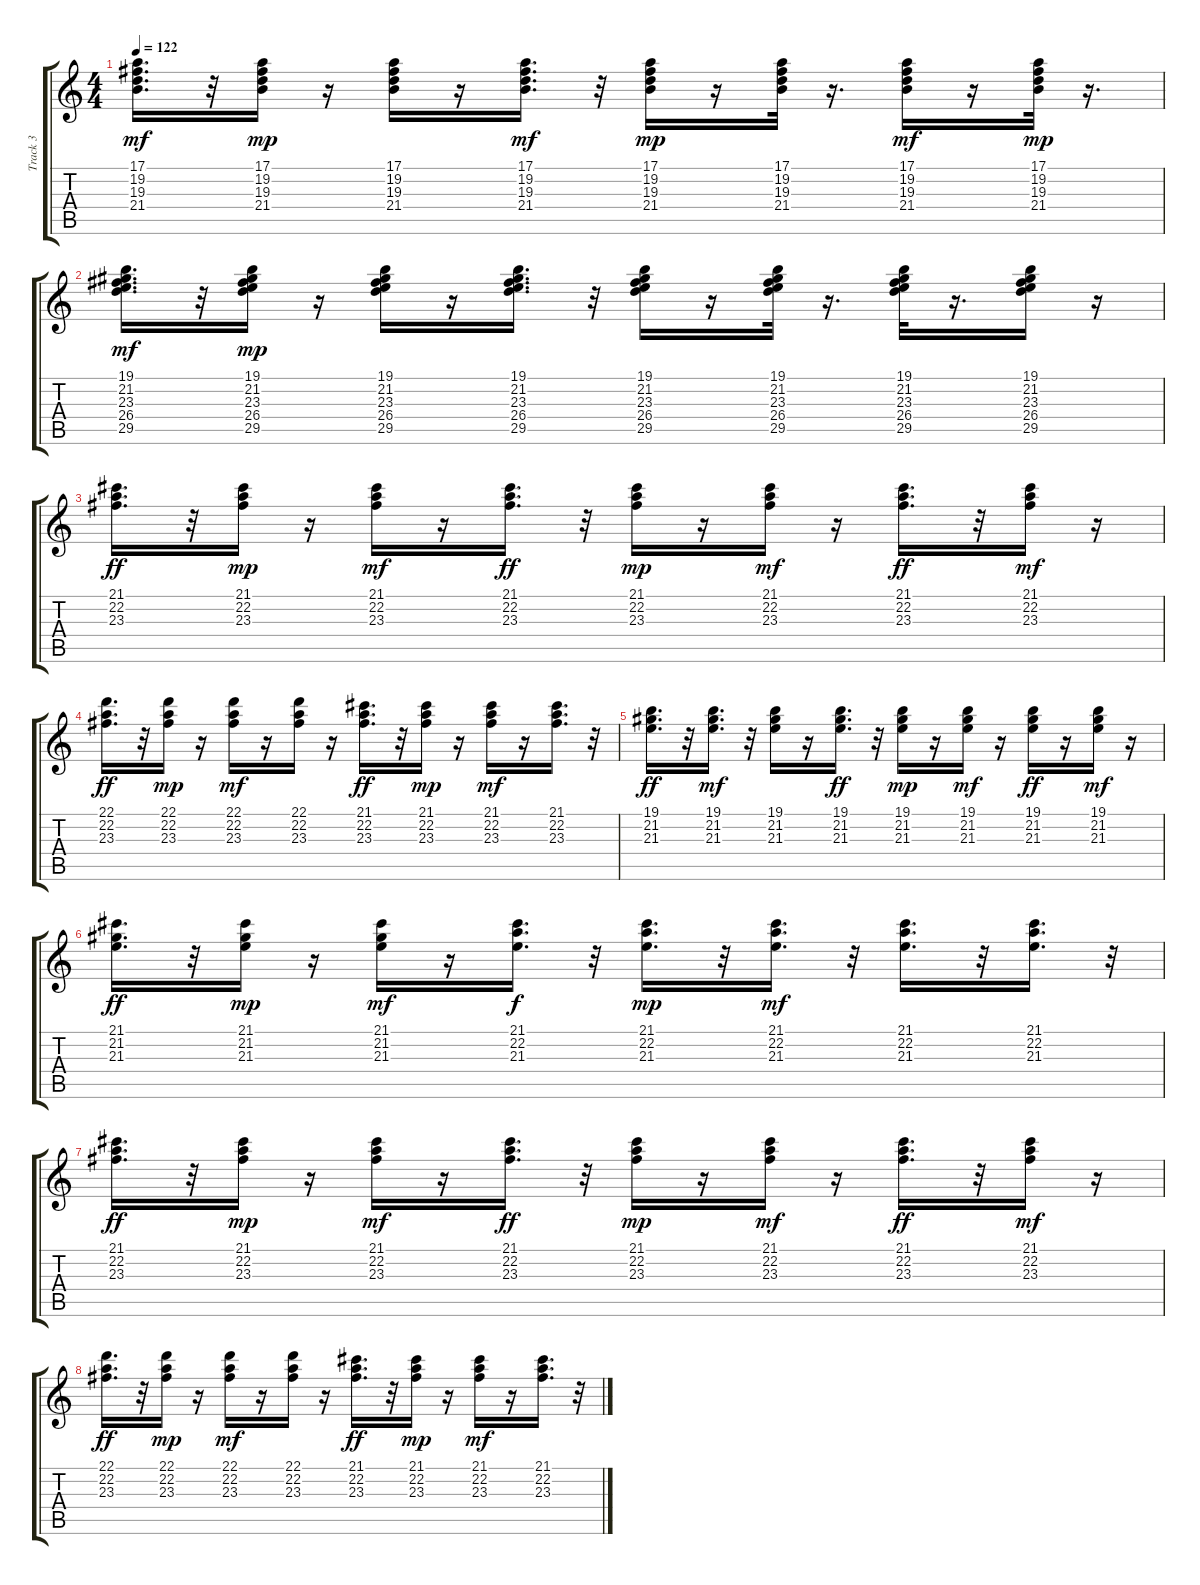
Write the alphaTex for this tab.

\track ("Track 3" "Track 3") {instrument acousticgrandpiano}
\staff {score tabs}
\tuning (E4 B3 G3 D3 A2 E2) {hide}
\ts (4 4)
\tempo 122
\clef g2
\ks c
(17.1 19.2 19.3 21.4).16{d dy mf} r.32 (17.1 19.2 19.3 21.4).16{dy mp} r.16 (17.1 19.2 19.3 21.4).16 r.16 (17.1 19.2 19.3 21.4).16{d dy mf} r.32 (17.1 19.2 19.3 21.4).16{dy mp} r.16 (17.1 19.2 19.3 21.4).32 r.16{d} (17.1 19.2 19.3 21.4).16{dy mf} r.16 (17.1 19.2 19.3 21.4).32{dy mp} r.16{d} |
(19.1 21.2 23.3 26.4 29.5).16{d dy mf} r.32 (19.1 21.2 23.3 26.4 29.5).16{dy mp} r.16 (19.1 21.2 23.3 26.4 29.5).16 r.16 (19.1 21.2 23.3 26.4 29.5).16{d} r.32 (19.1 21.2 23.3 26.4 29.5).16 r.16 (19.1 21.2 23.3 26.4 29.5).32 r.16{d} (19.1 21.2 23.3 26.4 29.5).32 r.16{d} (19.1 21.2 23.3 26.4 29.5).16 r.16 |
(21.1 22.2 23.3).16{d dy ff} r.32 (21.1 22.2 23.3).16{dy mp} r.16 (21.1 22.2 23.3).16{dy mf} r.16 (21.1 22.2 23.3).16{d dy ff} r.32 (21.1 22.2 23.3).16{dy mp} r.16 (21.1 22.2 23.3).16{dy mf} r.16 (21.1 22.2 23.3).16{d dy ff} r.32 (21.1 22.2 23.3).16{dy mf} r.16 |
(22.1 22.2 23.3).16{d dy ff} r.32 (22.1 22.2 23.3).16{dy mp} r.16 (22.1 22.2 23.3).16{dy mf} r.16 (22.1 22.2 23.3).16 r.16 (21.1 22.2 23.3).16{d dy ff} r.32 (21.1 22.2 23.3).16{dy mp} r.16 (21.1 22.2 23.3).16{dy mf} r.16 (21.1 22.2 23.3).16{d} r.32 |
(19.1 21.2 21.3).16{d dy ff} r.32 (19.1 21.2 21.3).16{d dy mf} r.32 (19.1 21.2 21.3).16 r.16 (19.1 21.2 21.3).16{d dy ff} r.32 (19.1 21.2 21.3).16{dy mp} r.16 (19.1 21.2 21.3).16{dy mf} r.16 (19.1 21.2 21.3).16{dy ff} r.16 (19.1 21.2 21.3).16{dy mf} r.16 |
(21.1 21.2 21.3).16{d dy ff} r.32 (21.1 21.2 21.3).16{dy mp} r.16 (21.1 21.2 21.3).16{dy mf} r.16 (21.1 22.2 21.3).16{d dy f} r.32 (21.1 22.2 21.3).16{d dy mp} r.32 (21.1 22.2 21.3).16{d dy mf} r.32 (21.1 22.2 21.3).16{d} r.32 (21.1 22.2 21.3).16{d} r.32 |
(21.1 22.2 23.3).16{d dy ff} r.32 (21.1 22.2 23.3).16{dy mp} r.16 (21.1 22.2 23.3).16{dy mf} r.16 (21.1 22.2 23.3).16{d dy ff} r.32 (21.1 22.2 23.3).16{dy mp} r.16 (21.1 22.2 23.3).16{dy mf} r.16 (21.1 22.2 23.3).16{d dy ff} r.32 (21.1 22.2 23.3).16{dy mf} r.16 |
(22.1 22.2 23.3).16{d dy ff} r.32 (22.1 22.2 23.3).16{dy mp} r.16 (22.1 22.2 23.3).16{dy mf} r.16 (22.1 22.2 23.3).16 r.16 (21.1 22.2 23.3).16{d dy ff} r.32 (21.1 22.2 23.3).16{dy mp} r.16 (21.1 22.2 23.3).16{dy mf} r.16 (21.1 22.2 23.3).16{d} r.32
